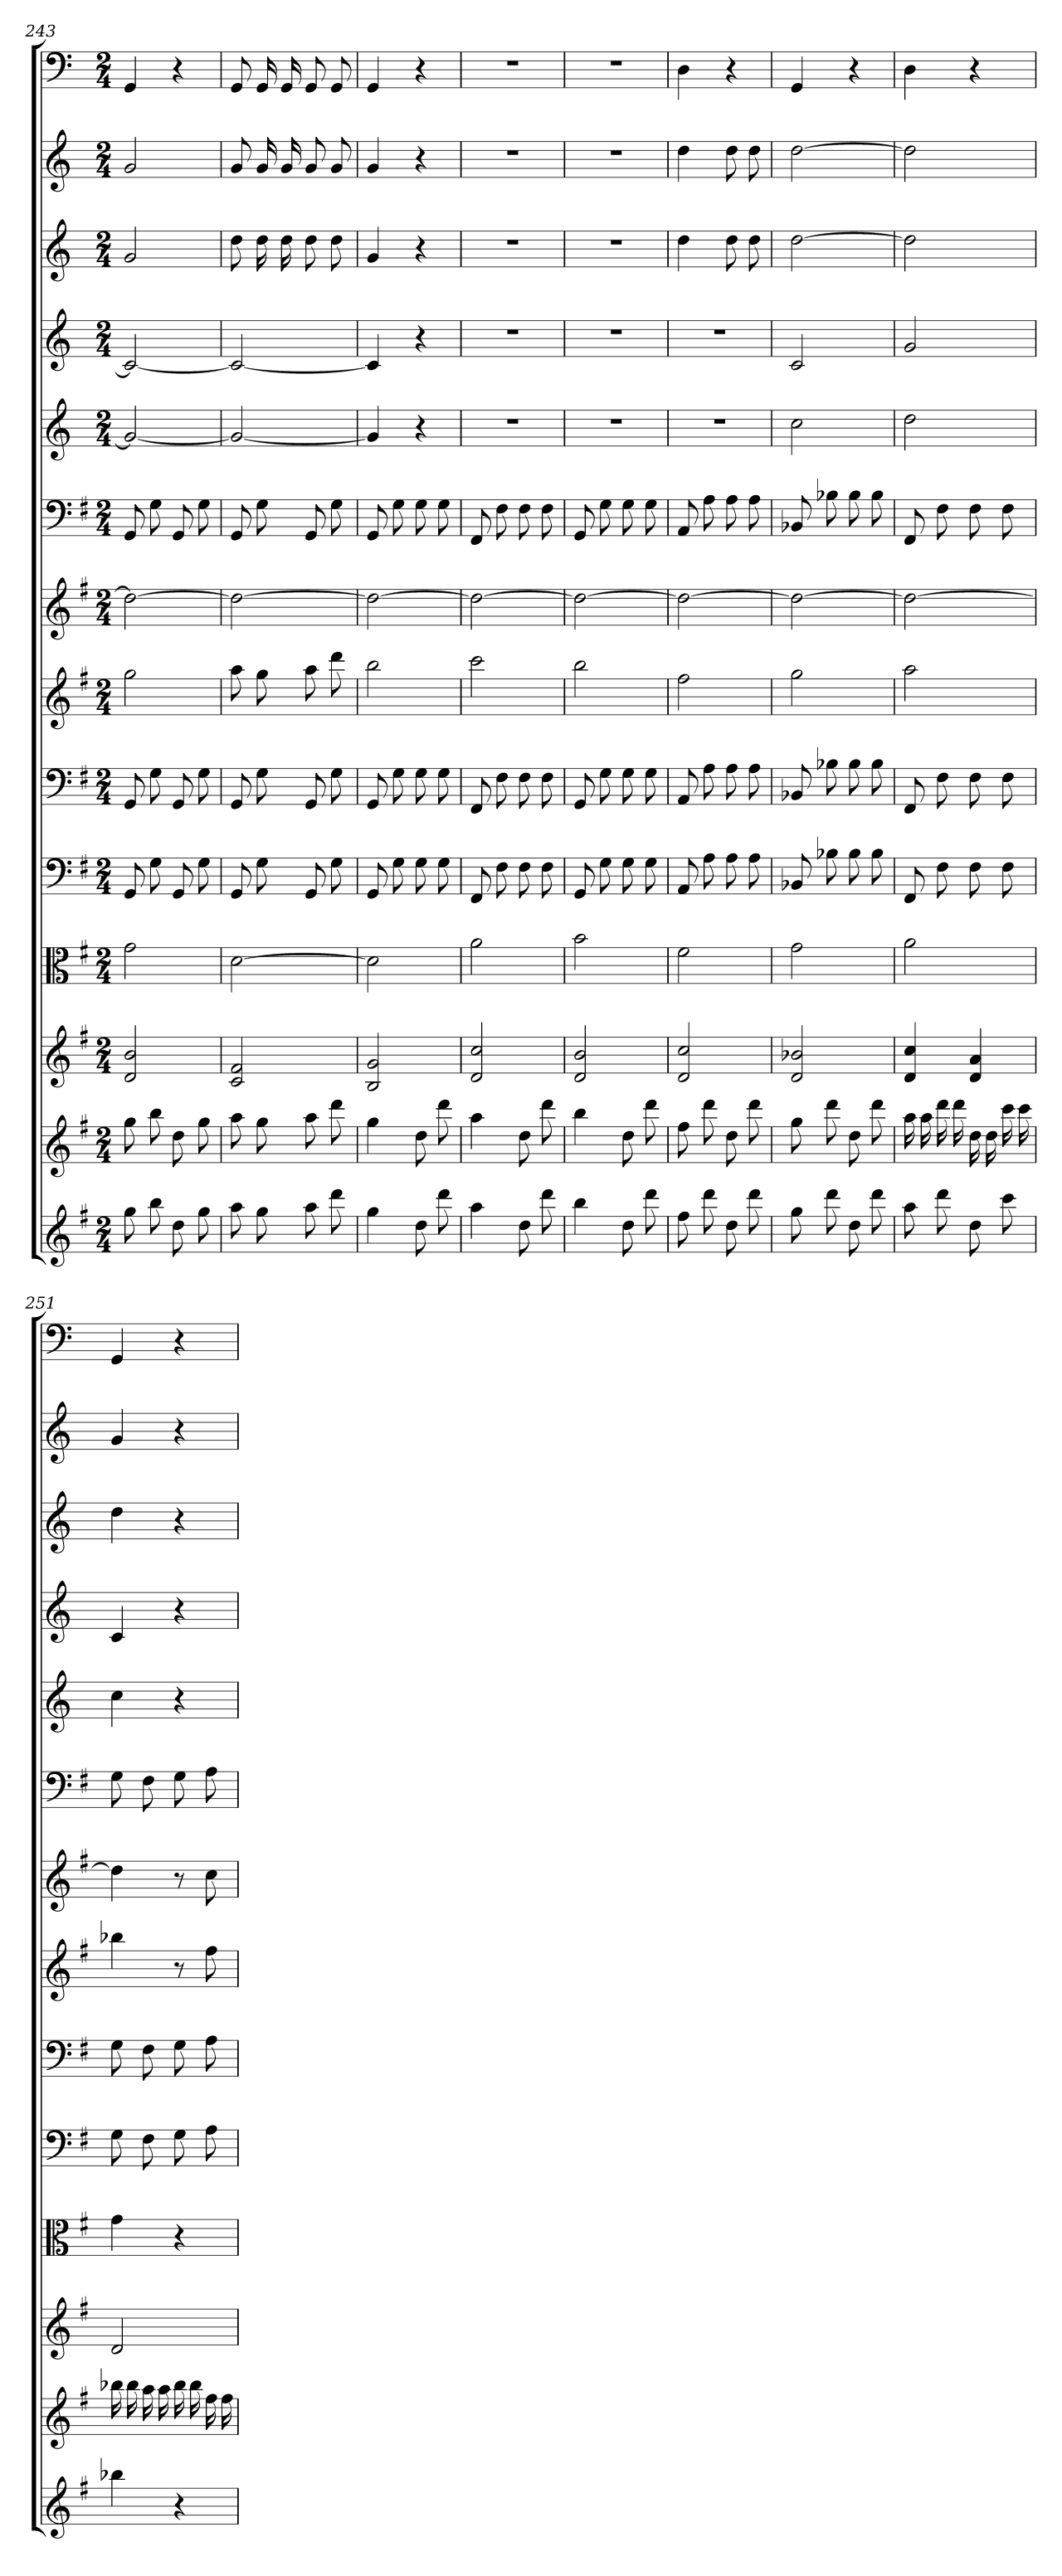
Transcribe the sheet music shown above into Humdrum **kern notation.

**kern	**kern	**kern	**kern	**kern	**kern	**kern	**kern	**kern	**kern	**kern	**kern	**kern	**kern
*part14	*part13	*part12	*part11	*part10	*part9	*part8	*part7	*part6	*part5	*part4	*part3	*part2	*part1
*staff14	*staff13	*staff12	*staff11	*staff10	*staff9	*staff8	*staff7	*staff6	*staff5	*staff4	*staff3	*staff2	*staff1
*	*	*	*clefC3	*clefF4	*clefF4	*	*	*clefF4	*	*	*	*	*clefF4
*k[f#]	*k[f#]	*k[f#]	*k[f#]	*k[f#]	*k[f#]	*k[f#]	*k[f#]	*k[f#]	*k[]	*k[]	*k[]	*k[]	*k[]
*M2/4	*M2/4	*M2/4	*M2/4	*M2/4	*M2/4	*M2/4	*M2/4	*M2/4	*M2/4	*M2/4	*M2/4	*M2/4	*M2/4
=243	=243	=243	=243	=243	=243	=243	=243	=243	=243	=243	=243	=243	=243
8gg	8gg	2d 2b	2g	8GG	8GG	2gg	2dd_	8GG	2g_	2c_	2g	2g	4GG
8bb	8bb	.	.	8G	8G	.	.	8G	.	.	.	.	.
8dd	8dd	.	.	8GG	8GG	.	.	8GG	.	.	.	.	4r
8gg	8gg	.	.	8G	8G	.	.	8G	.	.	.	.	.
=244	=244	=244	=244	=244	=244	=244	=244	=244	=244	=244	=244	=244	=244
8aa	8aa	2c 2f#	[2d	8GG	8GG	8aa	2dd_	8GG	2g_	2c_	8dd	8g	8GG
8gg	8gg	.	.	8G	8G	8gg	.	8G	.	.	16dd	16g	16GG
.	.	.	.	.	.	.	.	.	.	.	16dd	16g	16GG
8aa	8aa	.	.	8GG	8GG	8aa	.	8GG	.	.	8dd	8g	8GG
8ddd	8ddd	.	.	8G	8G	8ddd	.	8G	.	.	8dd	8g	8GG
=245	=245	=245	=245	=245	=245	=245	=245	=245	=245	=245	=245	=245	=245
4gg	4gg	2B 2g	2d]	8GG	8GG	2bb	2dd_	8GG	4g]	4c]	4g	4g	4GG
.	.	.	.	8G	8G	.	.	8G	.	.	.	.	.
8dd	8dd	.	.	8G	8G	.	.	8G	4r	4r	4r	4r	4r
8ddd	8ddd	.	.	8G	8G	.	.	8G	.	.	.	.	.
=246	=246	=246	=246	=246	=246	=246	=246	=246	=246	=246	=246	=246	=246
4aa	4aa	2d 2cc	2a	8FF#	8FF#	2ccc	2dd_	8FF#	2r	2r	2r	2r	2r
.	.	.	.	8F#	8F#	.	.	8F#	.	.	.	.	.
8dd	8dd	.	.	8F#	8F#	.	.	8F#	.	.	.	.	.
8ddd	8ddd	.	.	8F#	8F#	.	.	8F#	.	.	.	.	.
=247	=247	=247	=247	=247	=247	=247	=247	=247	=247	=247	=247	=247	=247
4bb	4bb	2d 2b	2b	8GG	8GG	2bb	2dd_	8GG	2r	2r	2r	2r	2r
.	.	.	.	8G	8G	.	.	8G	.	.	.	.	.
8dd	8dd	.	.	8G	8G	.	.	8G	.	.	.	.	.
8ddd	8ddd	.	.	8G	8G	.	.	8G	.	.	.	.	.
=248	=248	=248	=248	=248	=248	=248	=248	=248	=248	=248	=248	=248	=248
8ff#	8ff#	2d 2cc	2f#	8AA	8AA	2ff#	2dd_	8AA	2r	2r	4dd	4dd	4D
8ddd	8ddd	.	.	8A	8A	.	.	8A	.	.	.	.	.
8dd	8dd	.	.	8A	8A	.	.	8A	.	.	8dd	8dd	4r
8ddd	8ddd	.	.	8A	8A	.	.	8A	.	.	8dd	8dd	.
=249	=249	=249	=249	=249	=249	=249	=249	=249	=249	=249	=249	=249	=249
8gg	8gg	2d 2b-X	2g	8BB-X	8BB-X	2gg	2dd_	8BB-X	2cc	2c	[2dd	[2dd	4GG
8ddd	8ddd	.	.	8B-X	8B-X	.	.	8B-X	.	.	.	.	.
8dd	8dd	.	.	8B-	8B-	.	.	8B-	.	.	.	.	4r
8ddd	8ddd	.	.	8B-	8B-	.	.	8B-	.	.	.	.	.
=250	=250	=250	=250	=250	=250	=250	=250	=250	=250	=250	=250	=250	=250
8aa	16aa	4d 4cc	2a	8FF#	8FF#	2aa	2dd_	8FF#	2dd	2g	2dd]	2dd]	4D
.	16aa	.	.	.	.	.	.	.	.	.	.	.	.
8ddd	16ddd	.	.	8F#	8F#	.	.	8F#	.	.	.	.	.
.	16ddd	.	.	.	.	.	.	.	.	.	.	.	.
8dd	16dd	4d 4a	.	8F#	8F#	.	.	8F#	.	.	.	.	4r
.	16dd	.	.	.	.	.	.	.	.	.	.	.	.
8ccc	16ccc	.	.	8F#	8F#	.	.	8F#	.	.	.	.	.
.	16ccc	.	.	.	.	.	.	.	.	.	.	.	.
=251	=251	=251	=251	=251	=251	=251	=251	=251	=251	=251	=251	=251	=251
4bb-X	16bb-X	2d	4g	8G	8G	4bb-X	4dd]	8G	4cc	4c	4dd	4g	4GG
.	16bb-	.	.	.	.	.	.	.	.	.	.	.	.
.	16aa	.	.	8F#	8F#	.	.	8F#	.	.	.	.	.
.	16aa	.	.	.	.	.	.	.	.	.	.	.	.
4r	16bb-	.	4r	8G	8G	8r	8r	8G	4r	4r	4r	4r	4r
.	16bb-	.	.	.	.	.	.	.	.	.	.	.	.
.	16ff#	.	.	8A	8A	8ff#	8cc	8A	.	.	.	.	.
.	16ff#	.	.	.	.	.	.	.	.	.	.	.	.
=	=	=	=	=	=	=	=	=	=	=	=	=	=
*-	*-	*-	*-	*-	*-	*-	*-	*-	*-	*-	*-	*-	*-
